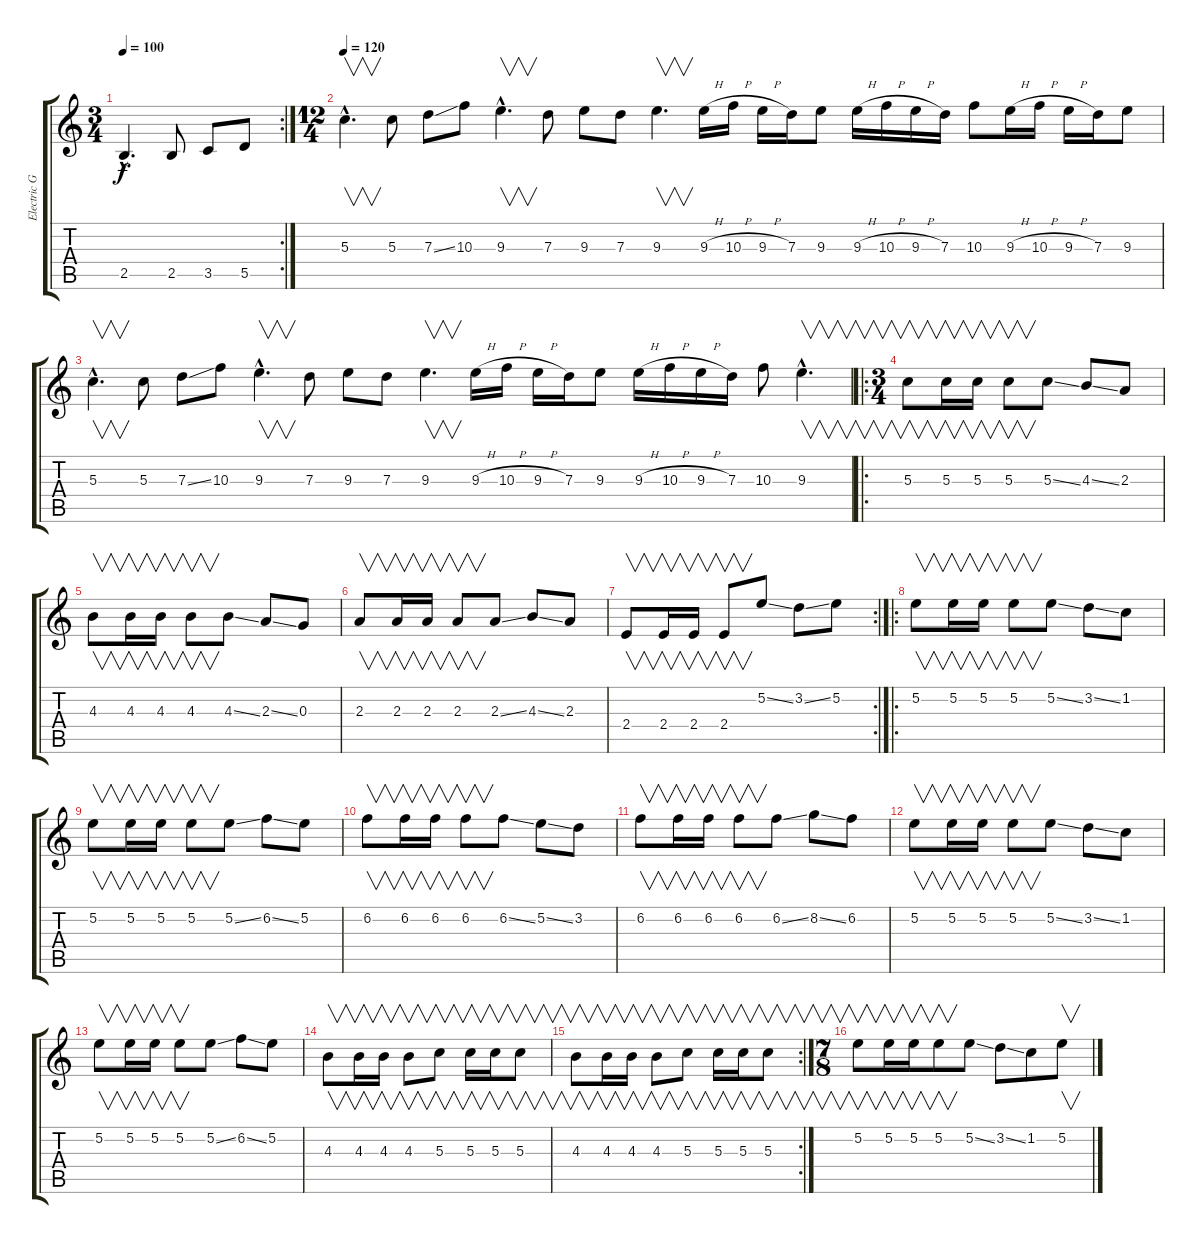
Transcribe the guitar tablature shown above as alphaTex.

\track ("Electric Guitar 1( Disto )" "Electric G") {instrument distortionguitar}
\staff {score tabs}
\tuning (E4 B3 G3 D3 A2 E2) {hide}
\rc 2
\ts (3 4)
\tempo 100
\clef g2
\ks c
2.5{hac}.4{d dy f} 2.5.8 3.5.8 5.5.8 |
\ts (12 4)
\tempo 120
5.3{hac}.4{v d} 5.3.8 7.3{ss}.8 10.3.8 9.3{hac}.4{v d} 7.3.8 9.3.8 7.3.8 9.3.4{v d} 9.3{h}.16 10.3{h}.16 9.3{h}.16 7.3.16 9.3.8 9.3{h}.16 10.3{h}.16 9.3{h}.16 7.3.16 10.3.8 9.3{h}.16 10.3{h}.16 9.3{h}.16 7.3.16 9.3.8 |
5.3{hac}.4{v d} 5.3.8 7.3{ss}.8 10.3.8 9.3{hac}.4{v d} 7.3.8 9.3.8 7.3.8 9.3.4{v d} 9.3{h}.16 10.3{h}.16 9.3{h}.16 7.3.16 9.3.8 9.3{h}.16 10.3{h}.16 9.3{h}.16 7.3.16 10.3.8 9.3{hac}.4{v d} |
\ro
\ts (3 4)
5.3.8{v} 5.3.16{v} 5.3.16{v} 5.3.8{v} 5.3{ss}.8 4.3{ss}.8 2.3.8 |
4.3.8{v} 4.3.16{v} 4.3.16{v} 4.3.8{v} 4.3{ss}.8 2.3{ss}.8 0.3.8 |
2.3.8{v} 2.3.16{v} 2.3.16{v} 2.3.8{v} 2.3{ss}.8 4.3{ss}.8 2.3.8 |
\rc 2
2.4.8{v} 2.4.16{v} 2.4.16{v} 2.4.8{v} 5.2{ss}.8 3.2{ss}.8 5.2.8 |
\ro
5.2.8{v} 5.2.16{v} 5.2.16{v} 5.2.8{v} 5.2{ss}.8 3.2{ss}.8 1.2.8 |
5.2.8{v} 5.2.16{v} 5.2.16{v} 5.2.8{v} 5.2{ss}.8 6.2{ss}.8 5.2.8 |
6.2.8{v} 6.2.16{v} 6.2.16{v} 6.2.8{v} 6.2{ss}.8 5.2{ss}.8 3.2.8 |
6.2.8{v} 6.2.16{v} 6.2.16{v} 6.2.8{v} 6.2{ss}.8 8.2{ss}.8 6.2.8 |
5.2.8{v} 5.2.16{v} 5.2.16{v} 5.2.8{v} 5.2{ss}.8 3.2{ss}.8 1.2.8 |
5.2.8{v} 5.2.16{v} 5.2.16{v} 5.2.8{v} 5.2{ss}.8 6.2{ss}.8 5.2.8 |
4.3.8{v} 4.3.16{v} 4.3.16{v} 4.3.8{v} 5.3.8{v} 5.3.16{v} 5.3.16{v} 5.3.8{v} |
\rc 2
4.3.8{v} 4.3.16{v} 4.3.16{v} 4.3.8{v} 5.3.8{v} 5.3.16{v} 5.3.16{v} 5.3.8{v} |
\ts (7 8)
5.2.8{v volume 11} 5.2.16{v} 5.2.16{v} 5.2.8{v} 5.2{ss}.8 3.2{ss}.8 1.2.8 5.2.8{v}
